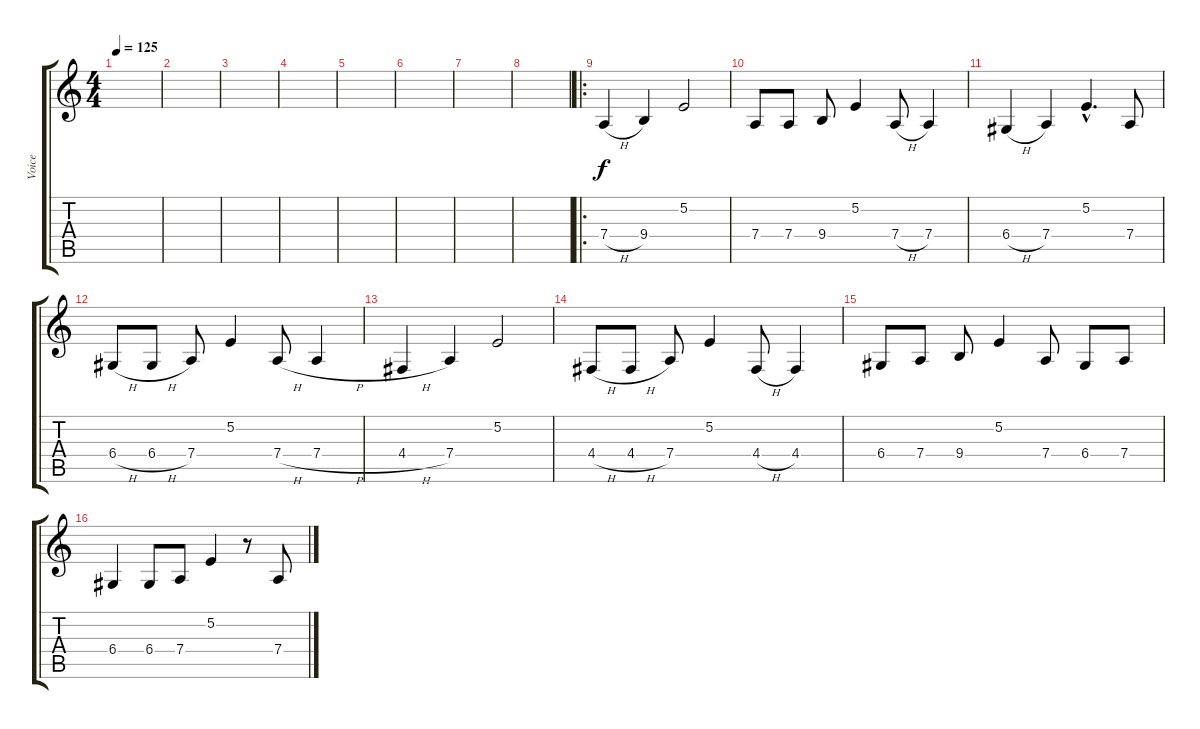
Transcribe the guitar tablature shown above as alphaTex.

\track ("Voice" "Voice") {instrument lead5charang}
\staff {score tabs}
\tuning (E4 B3 G3 D3 A2 E2) {hide}
\ts (4 4)
\tempo 125
\clef g2
\ks c
|
|
|
|
|
|
|
|
\ro
7.4{h}.4 9.4.4 5.2.2 |
7.4.8 7.4.8 9.4.8 5.2.4 7.4{h}.8 7.4.4 |
6.4{h}.4 7.4.4 5.2{hac}.4{d} 7.4.8 |
6.4{h}.8 6.4{h}.8 7.4.8 5.2.4 7.4{h}.8 7.4{h}.4 |
4.4{h}.4 7.4.4 5.2.2 |
4.4{h}.8 4.4{h}.8 7.4.8 5.2.4 4.4{h}.8 4.4.4 |
6.4.8 7.4.8 9.4.8 5.2.4 7.4.8 6.4.8 7.4.8 |
6.4.4 6.4.8 7.4.8 5.2.4 r.8 7.4.8
